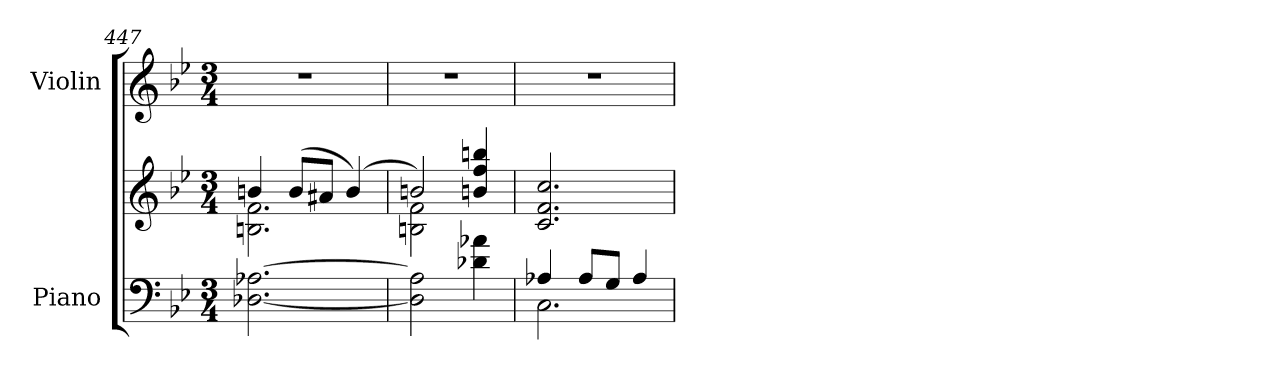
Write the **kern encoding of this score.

**kern	**kern	**kern
*part2	*part2	*part1
*staff3	*staff2	*staff1
*I"Piano	*	*I"Violin
*I'Pno.	*	*I'Vln.
*clefF4	*clefG2	*clefG2
*k[b-e-]	*k[b-e-]	*k[b-e-]
*M3/4	*M3/4	*M3/4
=447	=447	=447
*	*^	*
[2.D-X\ [2.A-X\	4bn/	2.Bn\ 2.f\	2.r
.	(8b/L	.	.
.	8a#X/J	.	.
.	(4b/)	.	.
=448	=448	=448	=448
2D-\] 2A-\]	2bn/)	2Bn\ 2f\	2.r
4d-X\ 4a-X\	4bn/ 4ff/ 4bbn/	4ryy	.
*	*v	*v	*
=449	=449	=449
*^	*	*
4A-X/	2.C\	2.c/ 2.f/ 2.cc/	2.r
8A-/L	.	.	.
8G/J	.	.	.
4A-/	.	.	.
*v	*v	*	*
=	=	=
*-	*-	*-
